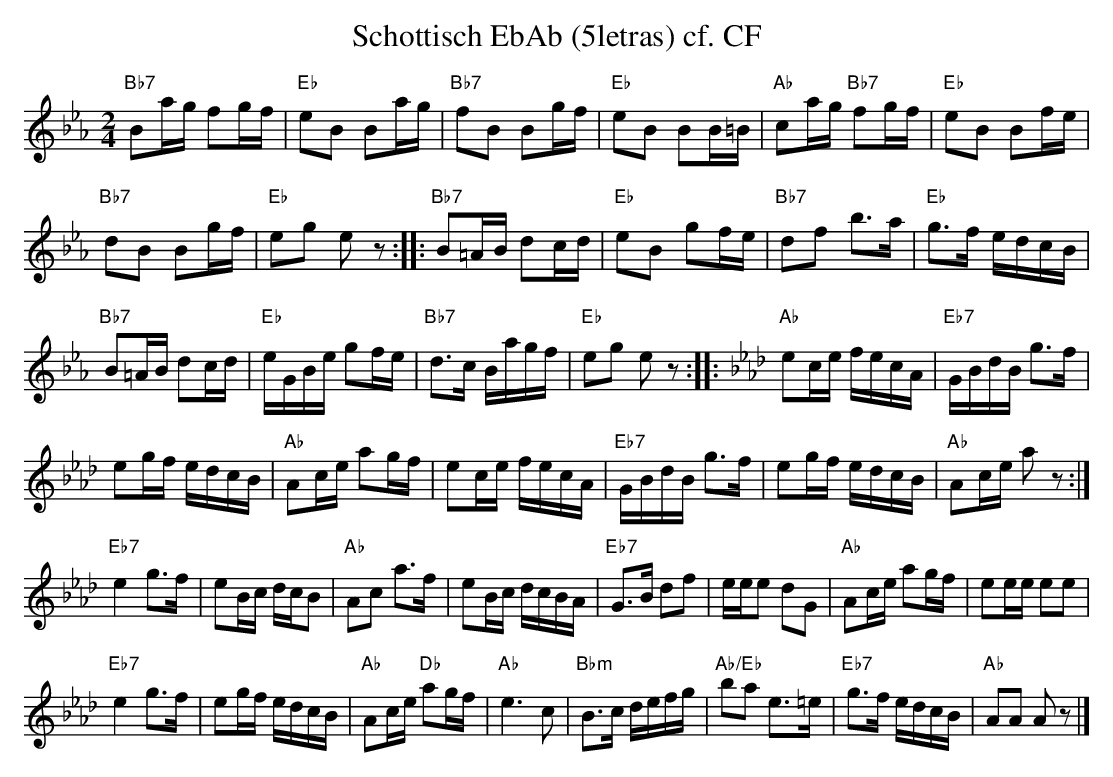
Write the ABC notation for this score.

X:1
T:Schottisch EbAb (5letras) cf. CF
M:2/4
L:1/16
K:Ebmaj%%MIDI gchordon
"Bb7"B2ag f2gf | "Eb"e2B2 B2ag | "Bb7"f2B2 B2gf | "Eb"e2B2 B2B=B | "Ab"c2ag "Bb7"f2gf | "Eb"e2B2 B2fe |
"Bb7"d2B2 B2gf | "Eb"e2g2 e2z2 :: "Bb7"B2=AB d2cd | "Eb"e2B2 g2fe | "Bb7"d2f2 b3a | "Eb"g3f edcB |
"Bb7"B2=AB d2cd | "Eb"eGBe g2fe | "Bb7"d3c Bagf | "Eb"e2g2 e2z2 :: [K:Abmaj] "Ab"e2ce fecA | "Eb7"GBdB g3f |
e2gf edcB | "Ab"A2ce a2gf | e2ce fecA | "Eb7"GBdB g3f | e2gf edcB | "Ab"A2ce a2z2 :|
"Eb7"e4g3f | e2Bc dcB2 | "Ab"A2c2 a3f | e2Bc dcBA | "Eb7"G3B d2f2 | eee2 d2G2 | "Ab"A2ce a2gf | e2ee e2e2 |
"Eb7"e4g3f | e2gf edcB | "Ab"A2ce "Db"a2gf | "Ab"e6c2 | "Bbm"B3c defg | "Ab/Eb"b2a2 e3=e | "Eb7"g3f edcB | "Ab"A2A2 A2z2 |]
